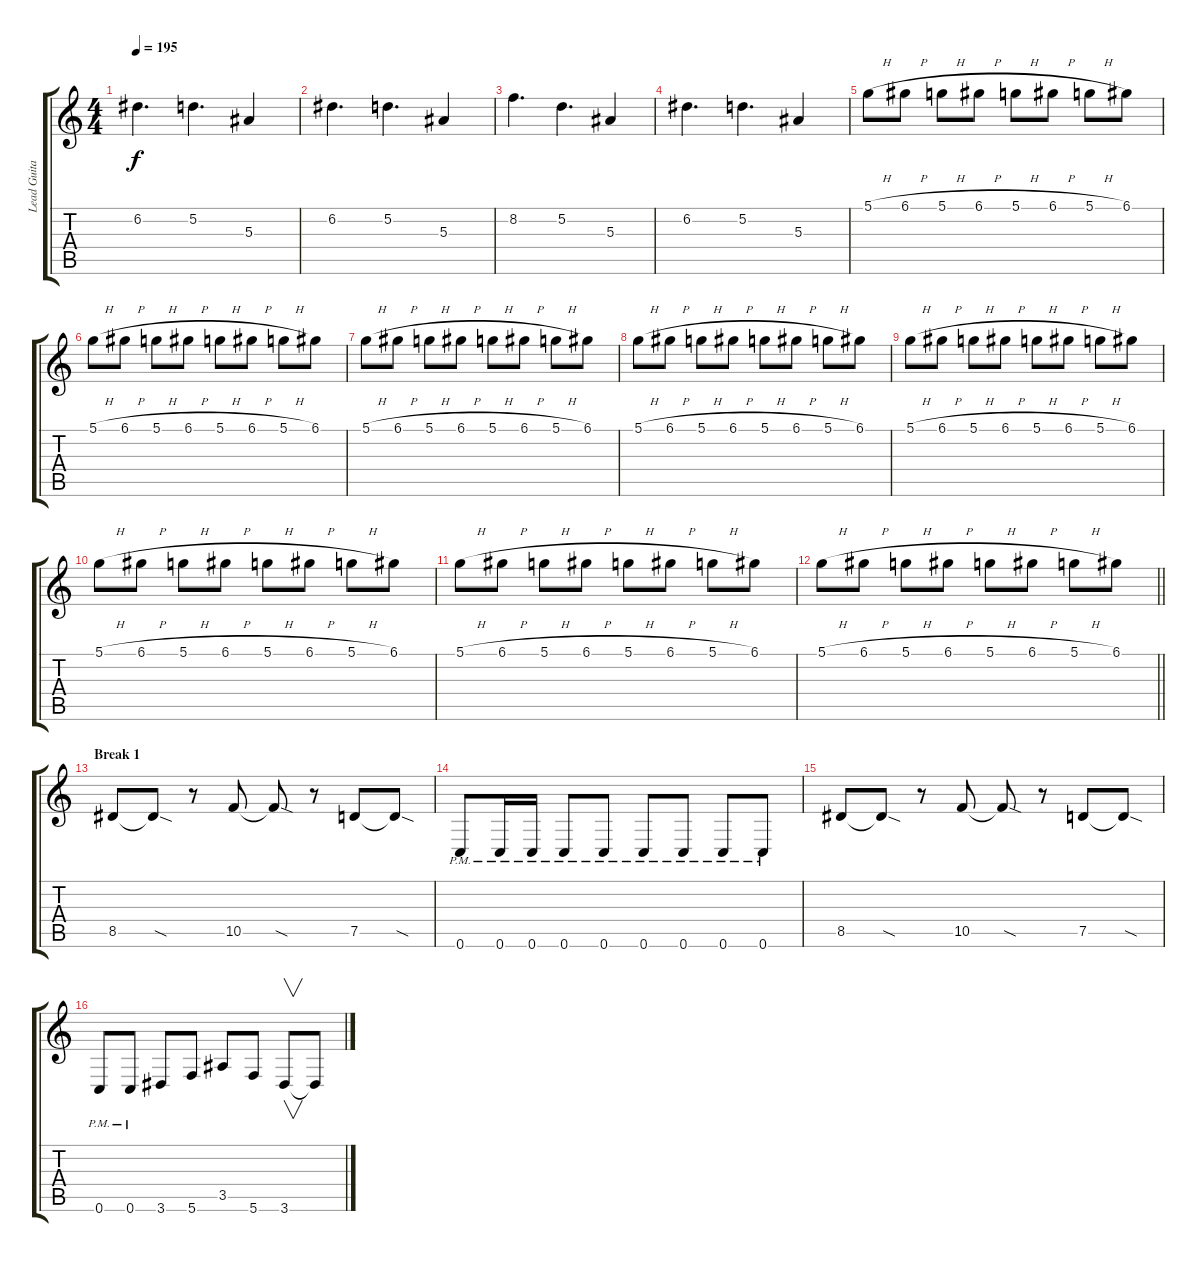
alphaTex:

\track ("Lead Guitar (Andi)" "Lead Guita") {instrument distortionguitar}
\staff {score tabs}
\tuning (D4 A3 F3 C3 G2 C2) {hide}
\ts (4 4)
\tempo 195
\clef g2
\ks c
6.2.4{d dy f} 5.2.4{d} 5.3.4 |
6.2.4{d} 5.2.4{d} 5.3.4 |
8.2.4{d} 5.2.4{d} 5.3.4 |
6.2.4{d} 5.2.4{d} 5.3.4 |
5.1{h}.8 6.1{h}.8 5.1{h}.8 6.1{h}.8 5.1{h}.8 6.1{h}.8 5.1{h}.8 6.1.8 |
5.1{h}.8 6.1{h}.8 5.1{h}.8 6.1{h}.8 5.1{h}.8 6.1{h}.8 5.1{h}.8 6.1.8 |
5.1{h}.8 6.1{h}.8 5.1{h}.8 6.1{h}.8 5.1{h}.8 6.1{h}.8 5.1{h}.8 6.1.8 |
5.1{h}.8 6.1{h}.8 5.1{h}.8 6.1{h}.8 5.1{h}.8 6.1{h}.8 5.1{h}.8 6.1.8 |
5.1{h}.8 6.1{h}.8 5.1{h}.8 6.1{h}.8 5.1{h}.8 6.1{h}.8 5.1{h}.8 6.1.8 |
5.1{h}.8 6.1{h}.8 5.1{h}.8 6.1{h}.8 5.1{h}.8 6.1{h}.8 5.1{h}.8 6.1.8 |
5.1{h}.8 6.1{h}.8 5.1{h}.8 6.1{h}.8 5.1{h}.8 6.1{h}.8 5.1{h}.8 6.1.8 |
\barLineRight lightlight
5.1{h}.8 6.1{h}.8 5.1{h}.8 6.1{h}.8 5.1{h}.8 6.1{h}.8 5.1{h}.8 6.1.8 |
\section ("" "Break 1")
8.5.8 8.5{sod t}.8 r.8 10.5.8 10.5{sod t}.8 r.8 7.5.8 7.5{sod t}.8 |
0.6{pm}.8 0.6{pm}.16 0.6{pm}.16 0.6{pm}.8 0.6{pm}.8 0.6{pm}.8 0.6{pm}.8 0.6{pm}.8 0.6{pm}.8 |
8.5.8 8.5{sod t}.8 r.8 10.5.8 10.5{sod t}.8 r.8 7.5.8 7.5{sod t}.8 |
0.6{pm}.8 0.6{pm}.8 3.6.8 5.6.8 3.5.8 5.6.8 3.6.8{v} 3.6{t}.8
